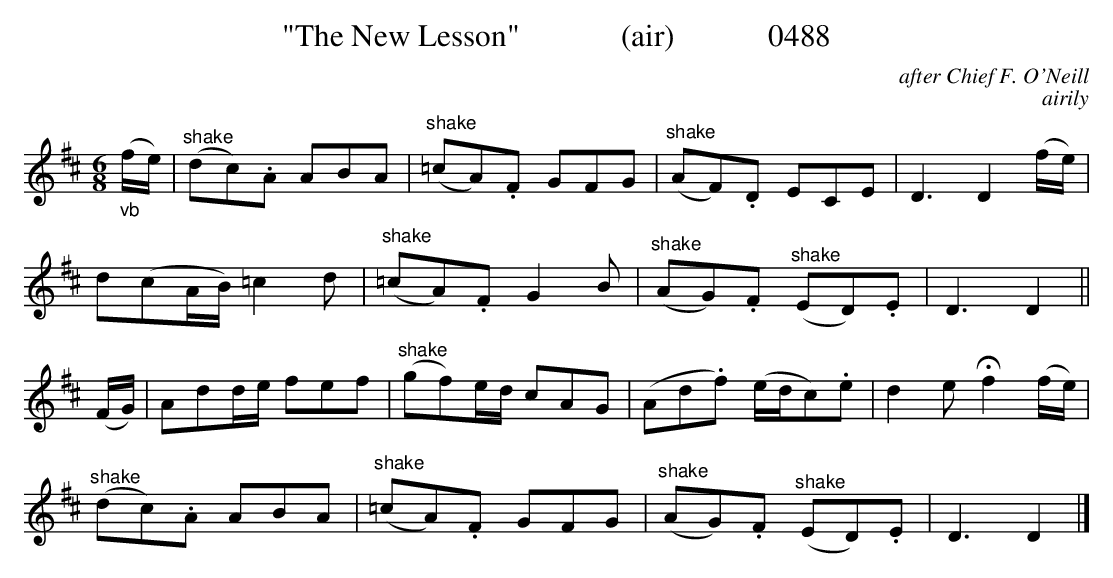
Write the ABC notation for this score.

X:1
T:"The New Lesson"             (air)            0488
C:after Chief F. O'Neill
C:airily
M:6/8
L:1/8
K:D
"_vb"(f/2e/2)|"^shake"(dc).A ABA|"^shake"(=cA).F GFG|"^shake"(AF).D ECE|D3D2(f/2e/2)|
d(cA/2B/2) =c2d|"^shake"(=cA).F G2B|"^shake"(AG).F "^shake"(ED).E|D3D2||
(F/2G/2)|Add/2e/2 fef|"^shake"(gf)e/2d/2 cAG|(Ad.f) (e/2d/2c).e|d2e Hf2(f/2e/2)|
"^shake"(dc).A ABA|"^shake"(=cA).F GFG|"^shake"(AG).F "^shake"(ED).E|D3D2|]
